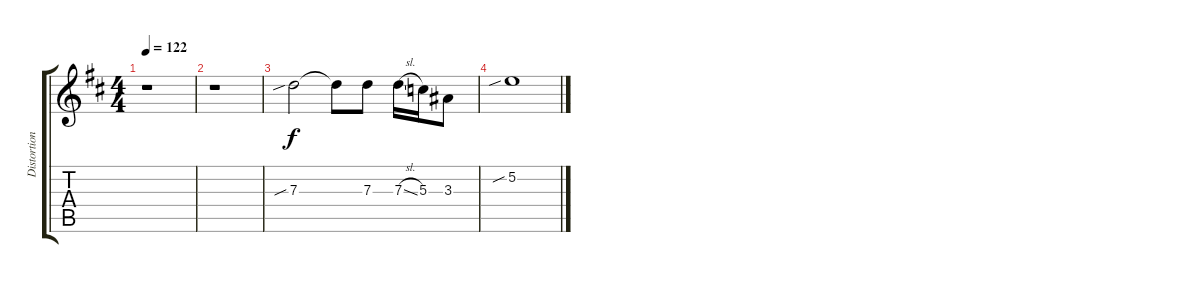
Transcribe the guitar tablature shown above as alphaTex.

\track ("Distortion w/Slide" "Distortion") {instrument distortionguitar}
\staff {score tabs}
\tuning (E4 B3 G3 D3 A2 E2) {hide}
\ts (4 4)
\tempo 122
\clef g2
\ks d
r.1{dy f} |
r.1 |
7.3{sib}.2 7.3{t}.8 7.3.8 7.3{sl}.16 5.3.16 3.3.8 |
5.2{sib}.1
